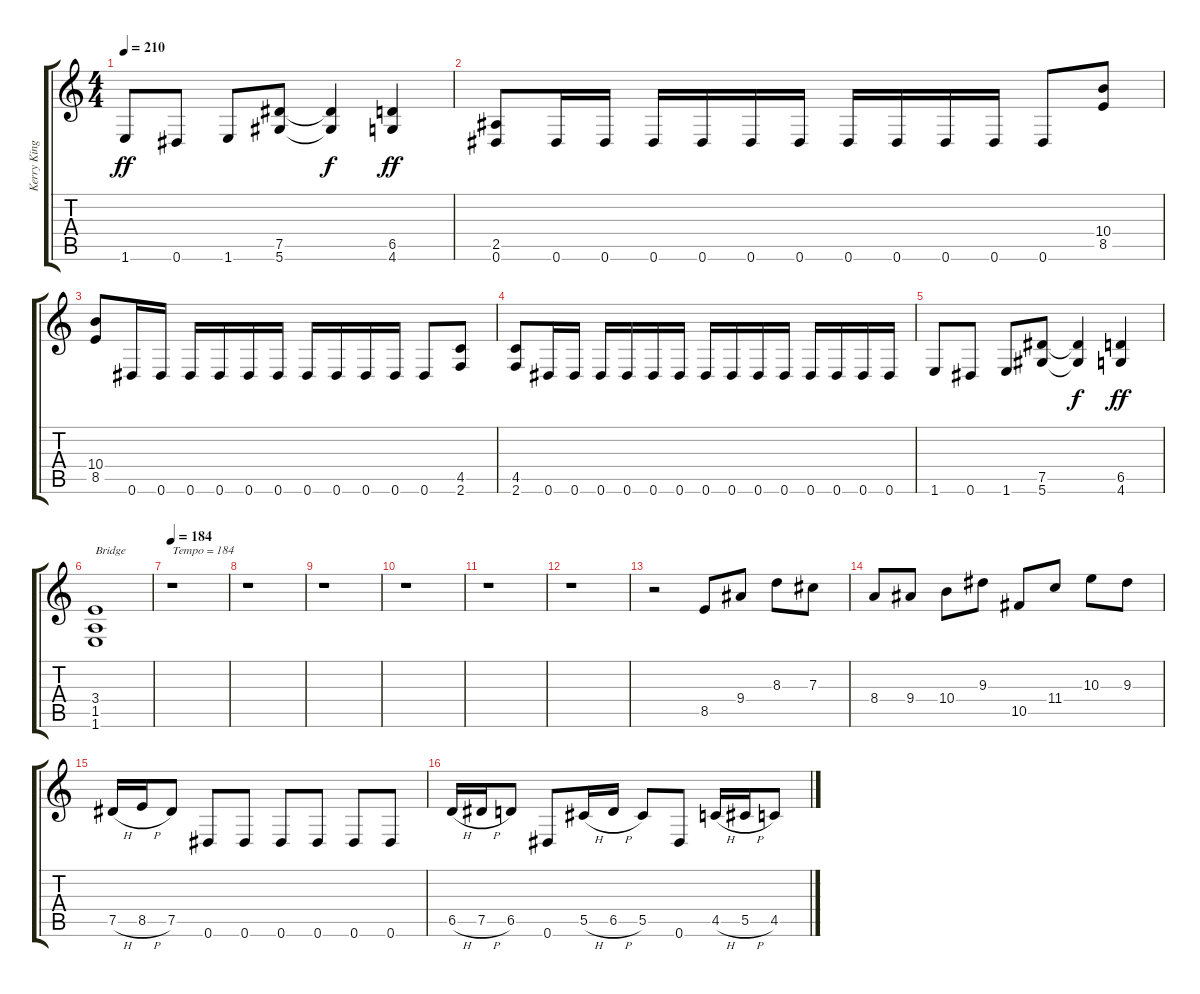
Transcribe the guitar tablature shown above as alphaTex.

\track ("Kerry King" "Kerry King") {instrument distortionguitar}
\staff {score tabs}
\tuning (Eb4 Bb3 Gb3 Db3 Ab2 Eb2) {hide}
\ts (4 4)
\tempo 210
\clef g2
\ks c
1.6.8{dy ff} 0.6.8 1.6.8 (7.5 5.6).8 (7.5{t} 5.6{t}).4{dy f} (6.5 4.6).4{dy ff} |
(2.5 0.6).8 0.6.16 0.6.16 0.6.16 0.6.16 0.6.16 0.6.16 0.6.16 0.6.16 0.6.16 0.6.16 0.6.8 (10.4 8.5).8 |
(10.4 8.5).8 0.6.16 0.6.16 0.6.16 0.6.16 0.6.16 0.6.16 0.6.16 0.6.16 0.6.16 0.6.16 0.6.8 (4.5 2.6).8 |
(4.5 2.6).8 0.6.16 0.6.16 0.6.16 0.6.16 0.6.16 0.6.16 0.6.16 0.6.16 0.6.16 0.6.16 0.6.16 0.6.16 0.6.16 0.6.16 |
1.6.8 0.6.8 1.6.8 (7.5 5.6).8 (7.5{t} 5.6{t}).4{dy f} (6.5 4.6).4{dy ff} |
(3.4 1.5 1.6).1{txt "Bridge"} |
\tempo 184
r.1{txt "Tempo = 184"} |
r.1 |
r.1 |
r.1 |
r.1 |
r.1 |
r.2 8.5.8 9.4.8 8.3.8 7.3.8 |
8.4.8 9.4.8 10.4.8 9.3.8 10.5.8 11.4.8 10.3.8 9.3.8 |
7.5{h}.16 8.5{h}.16 7.5.8 0.6.8 0.6.8 0.6.8 0.6.8 0.6.8 0.6.8 |
6.5{h}.16 7.5{h}.16 6.5.8 0.6.8 5.5{h}.16 6.5{h}.16 5.5.8 0.6.8 4.5{h}.16 5.5{h}.16 4.5.8
